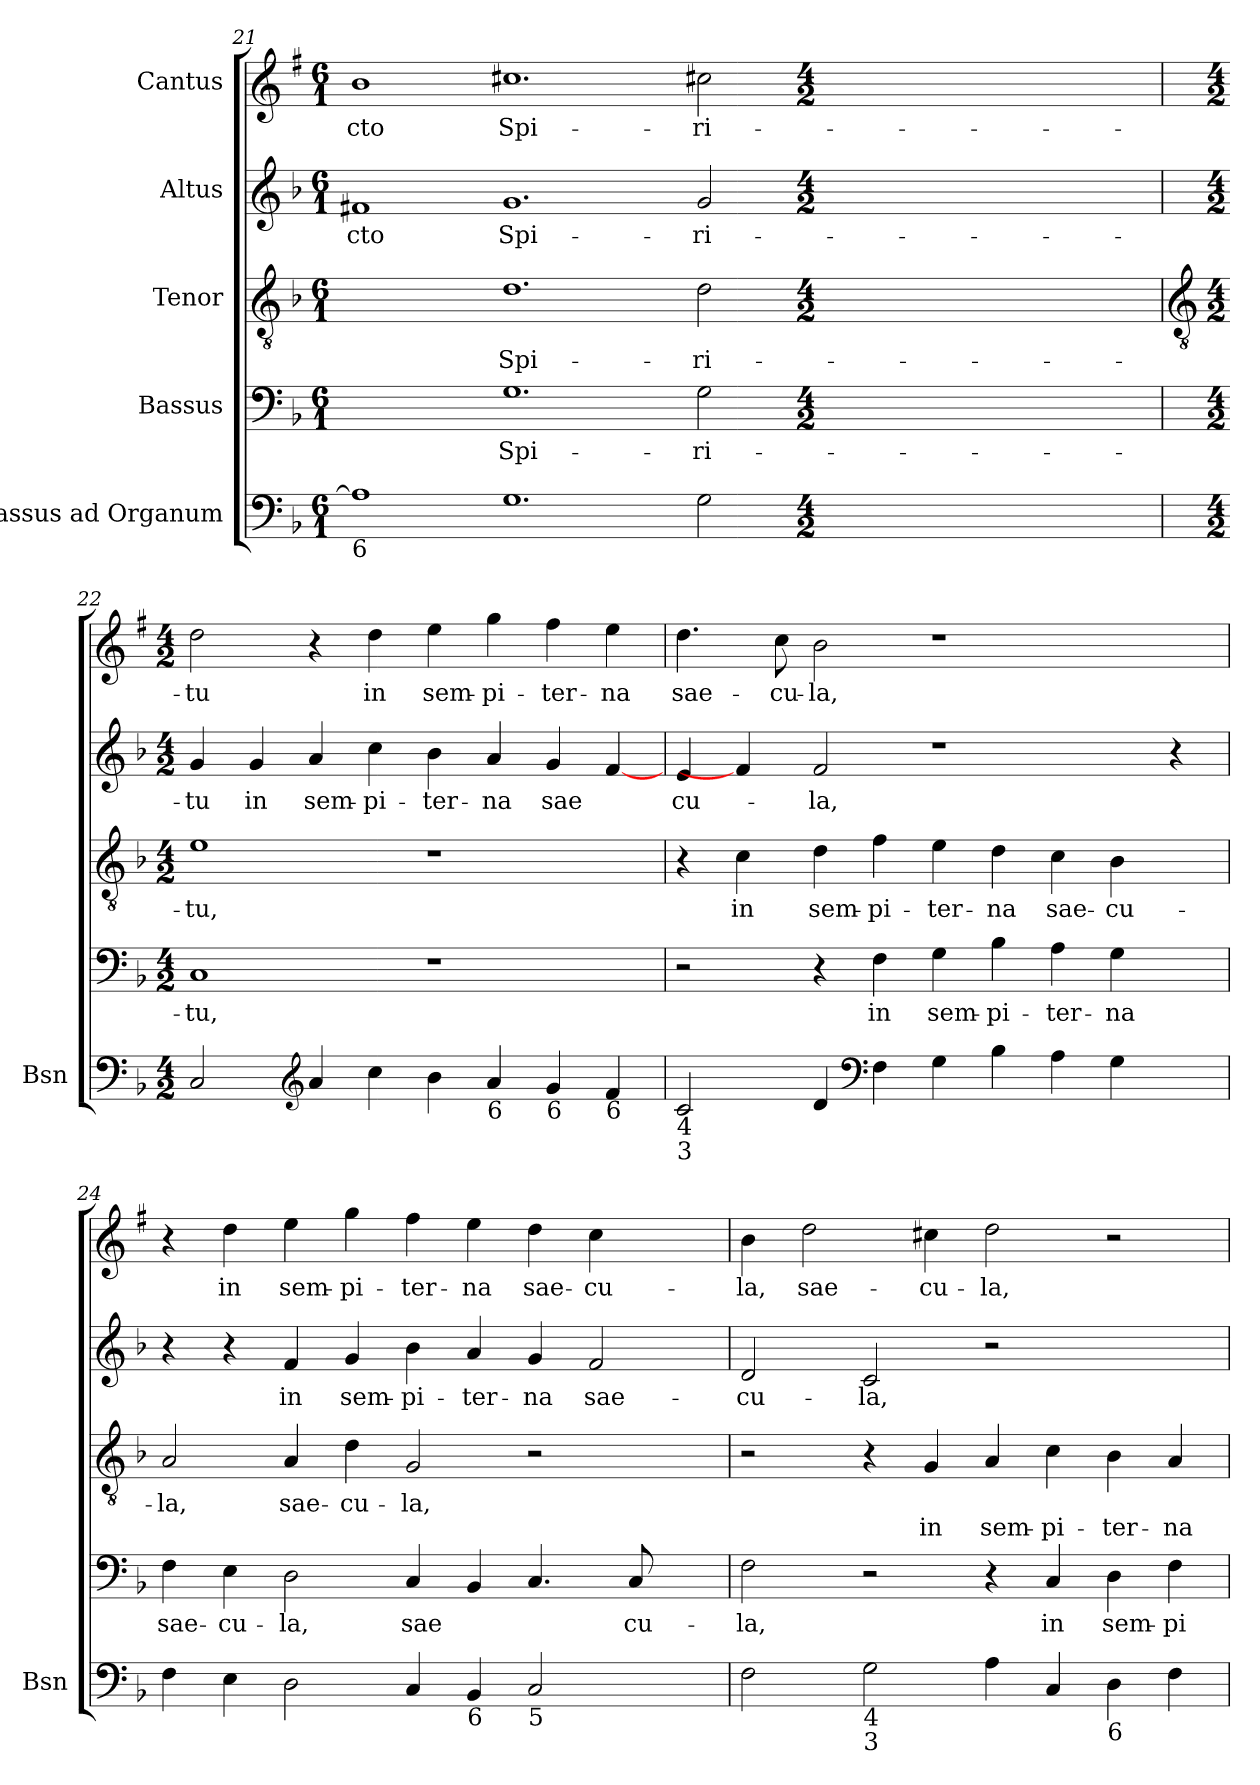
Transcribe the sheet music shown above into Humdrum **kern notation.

**kern	**kern	**text	**kern	**text	**text	**kern	**text	**kern	**text
*part5	*part4	*part4	*part3	*part3	*part3	*part2	*part2	*part1	*part1
*staff5	*staff4	*staff4	*staff3	*staff3	*staff3	*staff2	*staff2	*staff1	*staff1
*I"Bassus ad Organum	*I"Bassus	*	*I"Tenor	*	*	*I"Altus	*	*I"Cantus	*
*I'Bsn	*	*	*	*	*	*	*	*	*
*clefF4	*clefF4	*	*clefGv2	*	*	*clefG2	*	*clefG2	*
*	*	*	*	*	*	*	*	*ITrd1c2	*
*k[b-]	*k[b-]	*	*k[b-]	*	*	*k[b-]	*	*k[b-]	*
*F:	*F:	*	*F:	*	*	*F:	*	*F:	*
*M6/1	*M6/1	*	*M6/1	*	*	*M6/1	*	*M6/1	*
=21	=21	=21	=21	=21	=21	=21	=21	=21	=21
!LO:TX:b:t=6	!	!	!	!	!	!	!	!	!
!	!	!	!	!	!	!	!LO:LY:b	!	!LO:LY:b
1A]	1Ayy]	.	1cyy]	.	.	1f#X	-cto	1a	-cto
!	!	!LO:LY:b	!	!LO:LY:b	!	!	!LO:LY:b	!	!LO:LY:b
1.G	1.G	Spi-	1.d	Spi-	.	1.g	Spi-	1.bn	Spi-
!	!	!LO:LY:b	!	!LO:LY:b	!	!	!LO:LY:b	!	!LO:LY:b
2G	2G	-ri-	2d	-ri-	.	2g	-ri-	2bn	-ri-
*M4/2	*M4/2	*	*M4/2	*	*	*M4/2	*	*M4/2	*
!!LO:LB:g=z
=22	=22	=22	=22	=22	=22	=22	=22	=22	=22
*	*	*	*clefGv2	*	*	*	*	*	*
*M4/2	*M4/2	*	*M4/2	*	*	*M4/2	*	*M4/2	*
!	!	!LO:LY:b	!	!LO:LY:b	!	!	!LO:LY:b	!	!LO:LY:b
2C	1C	-tu,	1e	-tu,	.	4g	-tu	2cc	-tu
!	!	!	!	!	!	!	!LO:LY:b	!	!
.	.	.	.	.	.	4g	in	.	.
*clefG2	*	*	*	*	*	*	*	*	*
!	!	!	!	!	!	!	!LO:LY:b	!	!
4a	.	.	.	.	.	4a	sem-	4r	.
!	!	!	!	!	!	!	!LO:LY:b	!	!LO:LY:b
4cc	.	.	.	.	.	4cc	-pi-	4cc	in
!	!	!	!	!	!	!	!LO:LY:b	!	!LO:LY:b
4b-	1r	.	1r	.	.	4b-	-ter-	4dd	sem-
!LO:TX:b:t=6	!	!	!	!	!	!	!	!	!
!	!	!	!	!	!	!	!LO:LY:b	!	!LO:LY:b
4a	.	.	.	.	.	4a	-na	4ff	-pi-
!LO:TX:b:t=6	!	!	!	!	!	!	!	!	!
!	!	!	!	!	!	!	!LO:LY:b	!	!LO:LY:b
4g	.	.	.	.	.	4g	sae	4ee	-ter-
!LO:TX:b:t=6	!	!	!	!	!	!	!	!	!
!	!	!	!	!	!	!	!	!	!LO:LY:b
4f	.	.	.	.	.	[4f	.	4dd	-na
=23	=23	=23	=23	=23	=23	=23	=23	=23	=23
!LO:TX:b:t=4	!	!	!	!	!	!	!	!	!
!LO:TX:b:t=3	!	!	!	!	!	!	!	!	!
!	!	!	!	!	!	!	!LO:LY:b	!	!LO:LY:b
2c	2r	.	4r	.	.	4e	cu-	4.cc	sae-
!	!	!	!	!LO:LY:b	!	!	!	!	!
.	.	.	4c	in	.	4f]	.	.	.
!	!	!	!	!	!	!	!	!	!LO:LY:b
.	.	.	.	.	.	.	.	8b-	-cu-
!	!	!	!	!LO:LY:b	!	!	!LO:LY:b	!	!LO:LY:b
4d	4r	.	4d	sem-	.	2f	-la,	2a	-la,
*clefF4	*	*	*	*	*	*	*	*	*
!	!	!LO:LY:b	!	!LO:LY:b	!	!	!	!	!
4F	4F	in	4f	-pi-	.	.	.	.	.
!	!	!LO:LY:b	!	!LO:LY:b	!	!	!	!	!
4G	4G	sem-	4e	-ter-	.	1r	.	1r	.
!	!	!LO:LY:b	!	!LO:LY:b	!	!	!	!	!
4B-	4B-	-pi-	4d	-na	.	.	.	.	.
!	!	!LO:LY:b	!	!LO:LY:b	!	!	!	!	!
4A	4A	-ter-	4c	sae-	.	.	.	.	.
!	!	!LO:LY:b	!	!LO:LY:b	!	!	!	!	!
4G	4G	-na	4B-	-cu-	.	.	.	.	.
4ryy	4ryy	.	4ryy	.	.	4r	.	4ryy	.
=24	=24	=24	=24	=24	=24	=24	=24	=24	=24
!	!	!LO:LY:b	!	!LO:LY:b	!	!	!	!	!
4F	4F	sae-	2A	-la,	.	4r	.	4r	.
!	!	!LO:LY:b	!	!	!	!	!	!	!LO:LY:b
4E	4E	-cu-	.	.	.	4r	.	4cc	in
!	!	!LO:LY:b	!	!LO:LY:b	!	!	!LO:LY:b	!	!LO:LY:b
2D	2D	-la,	4A	sae-	.	4f	in	4dd	sem-
!	!	!	!	!LO:LY:b	!	!	!LO:LY:b	!	!LO:LY:b
.	.	.	4d	-cu-	.	4g	sem-	4ff	-pi-
!	!	!LO:LY:b	!	!LO:LY:b	!	!	!LO:LY:b	!	!LO:LY:b
4C	4C	sae	2G	-la,	.	4b-	-pi-	4ee	-ter-
!LO:TX:b:t=6	!	!	!	!	!	!	!	!	!
!	!	!	!	!	!	!	!LO:LY:b	!	!LO:LY:b
4BB-	4BB-	.	.	.	.	4a	-ter-	4dd	-na
!LO:TX:b:t=5	!	!	!	!	!	!	!	!	!
!	!	!	!	!	!	!	!LO:LY:b	!	!LO:LY:b
2C	4.C	.	2r	.	.	4g	-na	4cc	sae-
!	!	!	!	!	!	!	!LO:LY:b	!	!LO:LY:b
.	.	.	.	.	.	2f	sae-	4b-	-cu-
!	!	!LO:LY:b	!	!	!	!	!	!	!
.	8C	cu-	.	.	.	.	.	.	.
4ryy	4ryy	.	4ryy	.	.	.	.	4ryy	.
=25	=25	=25	=25	=25	=25	=25	=25	=25	=25
!	!	!LO:LY:b	!	!	!	!	!LO:LY:b	!	!LO:LY:b
2F	2F	-la,	2r	.	.	2d	-cu-	4a	-la,
!	!	!	!	!	!	!	!	!	!LO:LY:b
.	.	.	.	.	.	.	.	2cc	sae-
!LO:TX:b:t=4	!	!	!	!	!	!	!	!	!
!LO:TX:b:t=3	!	!	!	!	!	!	!	!	!
!	!	!	!	!	!	!	!LO:LY:b	!	!
2G	2r	.	4r	.	.	2c	-la,	.	.
!	!	!	!	!	!LO:LY:b	!	!	!	!LO:LY:b
.	.	.	4G	.	in	.	.	4bn	-cu-
!	!	!	!	!	!LO:LY:b	!	!	!	!LO:LY:b
4A	4r	.	4A	.	sem-	2r	.	2cc	-la,
!	!	!LO:LY:b	!	!	!LO:LY:b	!	!	!	!
4C	4C	in	4c	.	-pi-	.	.	.	.
!LO:TX:b:t=6	!	!	!	!	!	!	!	!	!
!	!	!LO:LY:b	!	!	!LO:LY:b	!	!	!	!
4D	4D	sem-	4B-	.	-ter-	2ryy	.	2r	.
!	!	!LO:LY:b	!	!	!LO:LY:b	!	!	!	!
4F	4F	-pi-	4A	.	-na	.	.	.	.
=	=	=	=	=	=	=	=	=	=
*-	*-	*-	*-	*-	*-	*-	*-	*-	*-
